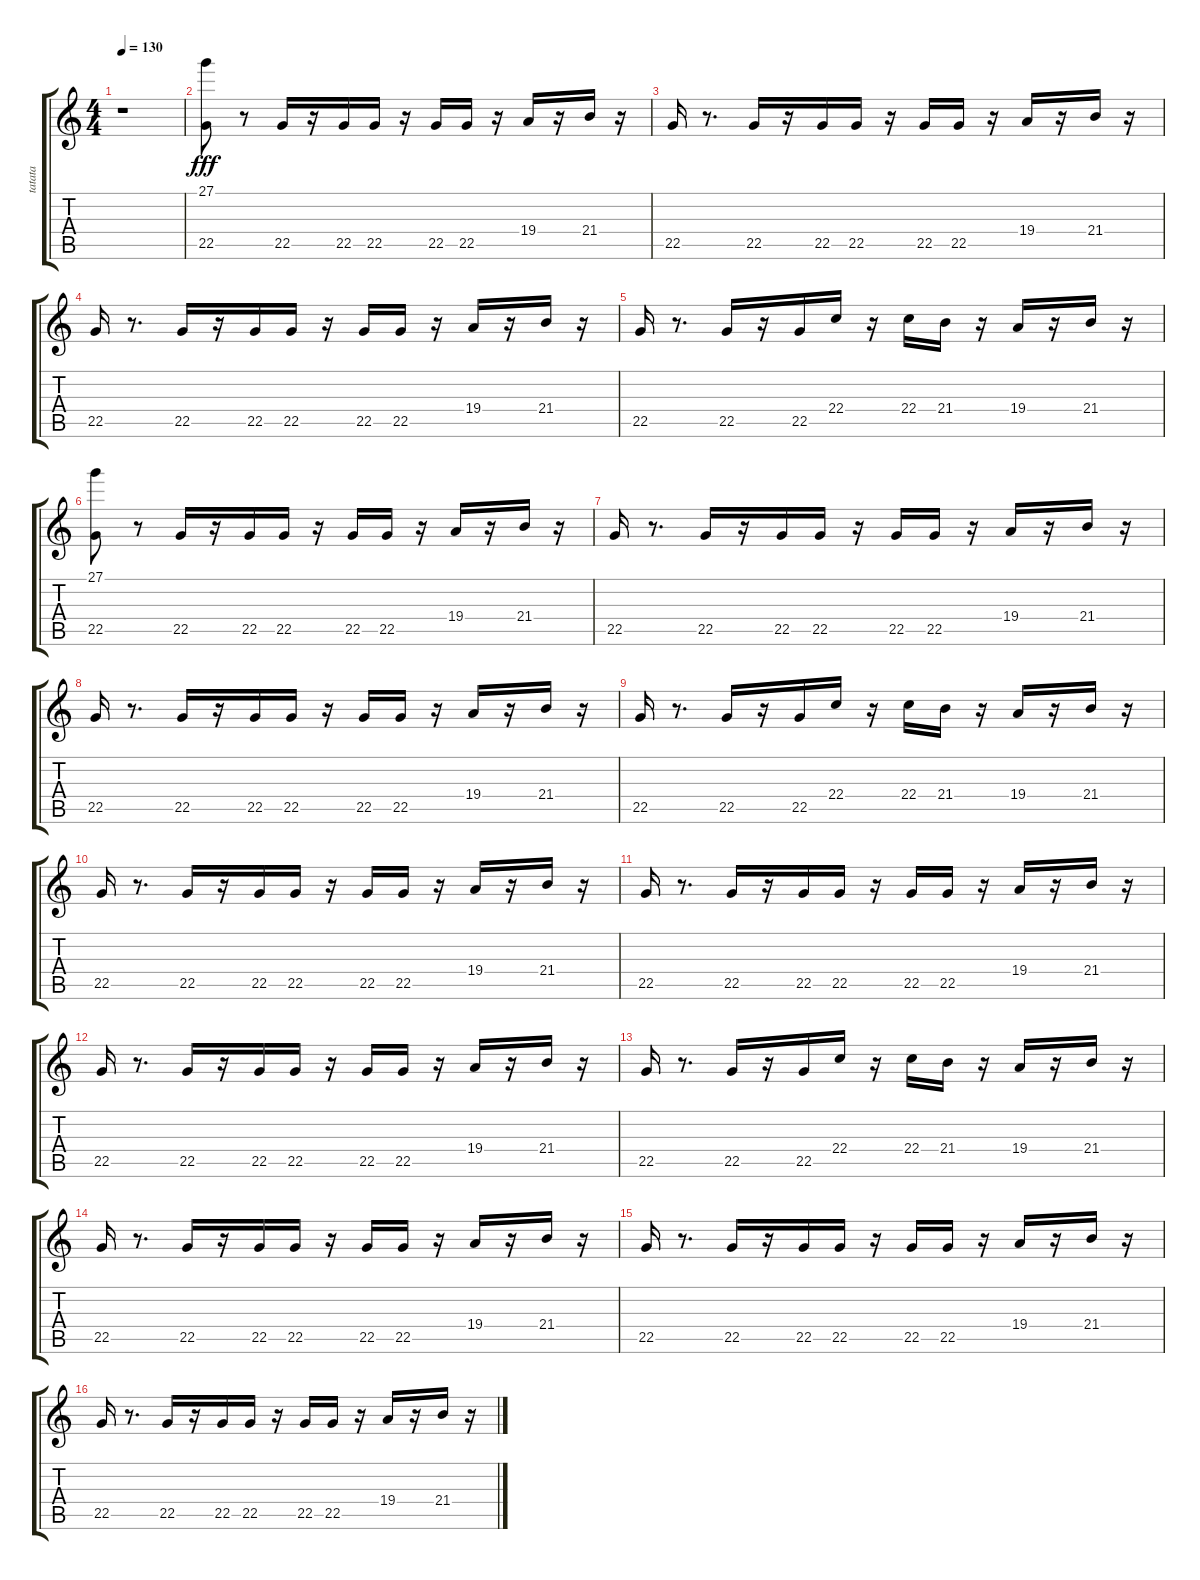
\track ("tatata" "tatata") {instrument synthbrass1}
\staff {score tabs}
\tuning (E4 B3 G3 D3 A2 E2) {hide}
\ts (4 4)
\tempo 130
\clef g2
\ks c
r.1{dy fff} |
(27.1 22.5).8 r.8 22.5.16 r.16 22.5.16 22.5.16 r.16 22.5.16 22.5.16 r.16 19.4.16 r.16 21.4.16 r.16 |
22.5.16 r.8{d} 22.5.16 r.16 22.5.16 22.5.16 r.16 22.5.16 22.5.16 r.16 19.4.16 r.16 21.4.16 r.16 |
22.5.16 r.8{d} 22.5.16 r.16 22.5.16 22.5.16 r.16 22.5.16 22.5.16 r.16 19.4.16 r.16 21.4.16 r.16 |
22.5.16 r.8{d} 22.5.16 r.16 22.5.16 22.4.16 r.16 22.4.16 21.4.16 r.16 19.4.16 r.16 21.4.16 r.16 |
(27.1 22.5).8 r.8 22.5.16 r.16 22.5.16 22.5.16 r.16 22.5.16 22.5.16 r.16 19.4.16 r.16 21.4.16 r.16 |
22.5.16 r.8{d} 22.5.16 r.16 22.5.16 22.5.16 r.16 22.5.16 22.5.16 r.16 19.4.16 r.16 21.4.16 r.16 |
22.5.16 r.8{d} 22.5.16 r.16 22.5.16 22.5.16 r.16 22.5.16 22.5.16 r.16 19.4.16 r.16 21.4.16 r.16 |
22.5.16 r.8{d} 22.5.16 r.16 22.5.16 22.4.16 r.16 22.4.16 21.4.16 r.16 19.4.16 r.16 21.4.16 r.16 |
22.5.16 r.8{d} 22.5.16 r.16 22.5.16 22.5.16 r.16 22.5.16 22.5.16 r.16 19.4.16 r.16 21.4.16 r.16 |
22.5.16 r.8{d} 22.5.16 r.16 22.5.16 22.5.16 r.16 22.5.16 22.5.16 r.16 19.4.16 r.16 21.4.16 r.16 |
22.5.16 r.8{d} 22.5.16 r.16 22.5.16 22.5.16 r.16 22.5.16 22.5.16 r.16 19.4.16 r.16 21.4.16 r.16 |
22.5.16 r.8{d} 22.5.16 r.16 22.5.16 22.4.16 r.16 22.4.16 21.4.16 r.16 19.4.16 r.16 21.4.16 r.16 |
22.5.16 r.8{d} 22.5.16 r.16 22.5.16 22.5.16 r.16 22.5.16 22.5.16 r.16 19.4.16 r.16 21.4.16 r.16 |
22.5.16 r.8{d} 22.5.16 r.16 22.5.16 22.5.16 r.16 22.5.16 22.5.16 r.16 19.4.16 r.16 21.4.16 r.16 |
22.5.16 r.8{d} 22.5.16 r.16 22.5.16 22.5.16 r.16 22.5.16 22.5.16 r.16 19.4.16 r.16 21.4.16 r.16
